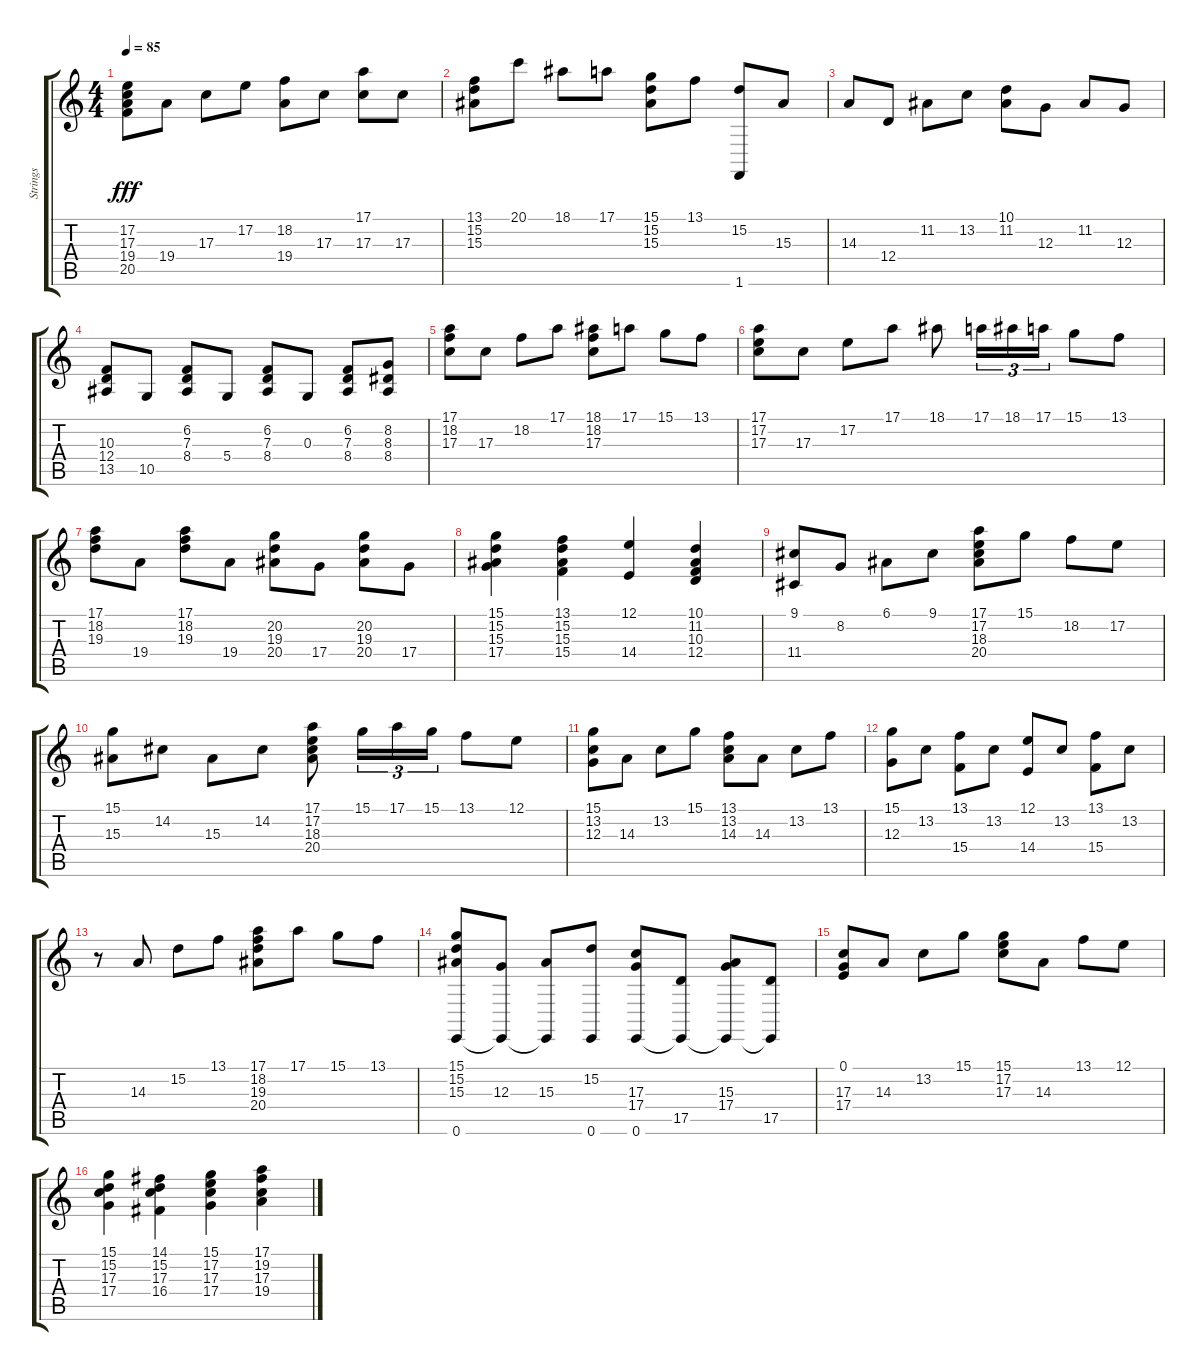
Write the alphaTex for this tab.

\track ("Strings" "Strings") {instrument stringensemble1}
\staff {score tabs}
\tuning (E4 B3 G3 D3 A2 E2) {hide}
\ts (4 4)
\tempo 85
\clef g2
\ks c
(17.2 17.3 19.4 20.5).8{dy fff} 19.4.8 17.3.8 17.2.8 (18.2 19.4).8 17.3.8 (17.1 17.3).8 17.3.8 |
(13.1 15.2 15.3).8 20.1.8 18.1.8 17.1.8 (15.1 15.2 15.3).8 13.1.8 (15.2 1.6).8 15.3.8 |
14.3.8 12.4.8 11.2.8 13.2.8 (10.1 11.2).8 12.3.8 11.2.8 12.3.8 |
(10.3 12.4 13.5).8 10.5.8 (6.2 7.3 8.4).8 5.4.8 (6.2 7.3 8.4).8 0.3.8 (6.2 7.3 8.4).8 (8.2 8.3 8.4).8 |
(17.1 18.2 17.3).8 17.3.8 18.2.8 17.1.8 (18.1 18.2 17.3).8 17.1.8 15.1.8 13.1.8 |
(17.1 17.2 17.3).8 17.3.8 17.2.8 17.1.8 18.1.8 17.1.16{tu (3 2)} 18.1.16{tu (3 2)} 17.1.16{tu (3 2)} 15.1.8 13.1.8 |
(17.1 18.2 19.3).8 19.4.8 (17.1 18.2 19.3).8 19.4.8 (20.2 19.3 20.4).8 17.4.8 (20.2 19.3 20.4).8 17.4.8 |
(15.1 15.2 15.3 17.4).4 (13.1 15.2 15.3 15.4).4 (12.1 14.4).4 (10.1 11.2 10.3 12.4).4 |
(9.1 11.4).8 8.2.8 6.1.8 9.1.8 (17.1 17.2 18.3 20.4).8 15.1.8 18.2.8 17.2.8 |
(15.1 15.3).8 14.2.8 15.3.8 14.2.8 (17.1 17.2 18.3 20.4).8 15.1.16{tu (3 2)} 17.1.16{tu (3 2)} 15.1.16{tu (3 2)} 13.1.8 12.1.8 |
(15.1 13.2 12.3).8 14.3.8 13.2.8 15.1.8 (13.1 13.2 14.3).8 14.3.8 13.2.8 13.1.8 |
(15.1 12.3).8 13.2.8 (13.1 15.4).8 13.2.8 (12.1 14.4).8 13.2.8 (13.1 15.4).8 13.2.8 |
r.8 14.3.8 15.2.8 13.1.8 (17.1 18.2 19.3 20.4).8 17.1.8 15.1.8 13.1.8 |
(15.1 15.2 15.3 0.6).8 (12.3 0.6{t}).8 (15.3 0.6{t}).8 (15.2 0.6).8 (17.3 17.4 0.6).8 (17.5 0.6{t}).8 (15.3 17.4 0.6{t}).8 (17.5 0.6{t}).8 |
(0.1 17.3 17.4).8 14.3.8 13.2.8 15.1.8 (15.1 17.2 17.3).8 14.3.8 13.1.8 12.1.8 |
(15.1 15.2 17.3 17.4).4 (14.1 15.2 17.3 16.4).4 (15.1 17.2 17.3 17.4).4 (17.1 19.2 17.3 19.4).4
